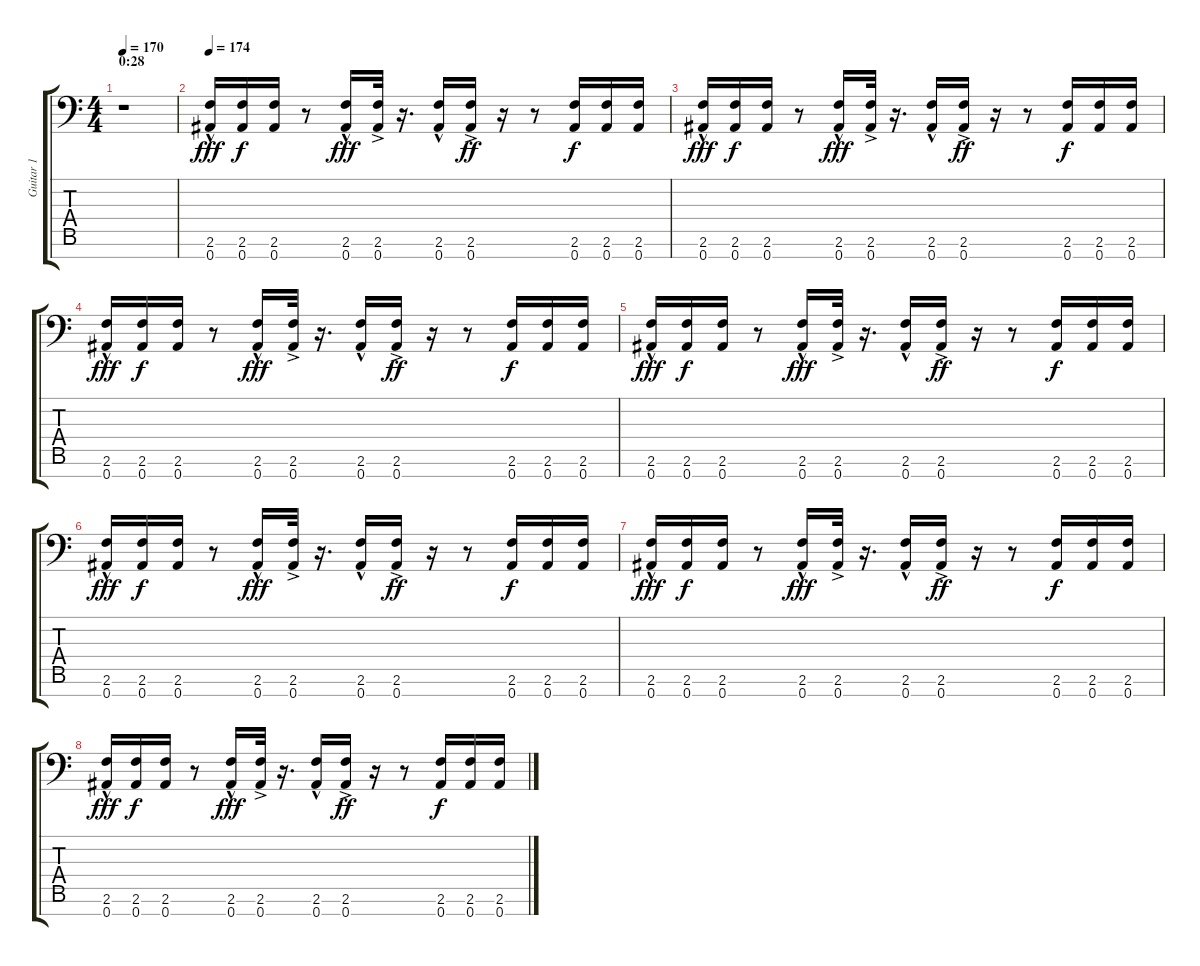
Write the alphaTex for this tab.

\track ("Guitar 1" "Guitar 1") {instrument distortionguitar}
\staff {score tabs}
\tuning (Eb4 Bb3 Gb3 Db3 Ab2 Eb2 Bb1) {hide}
\ts (4 4)
\section ("" "0:28")
\tempo 170
\clef f4
\ks c
r.1{dy fff instrument distortionguitar} |
\tempo 174
(2.6{hac} 0.7{hac}).16 (2.6 0.7).16{dy f} (2.6 0.7).16 r.8 (2.6{hac} 0.7{hac}).16{dy fff} (2.6{ac} 0.7{ac}).32 r.16{d} (2.6{hac} 0.7{hac}).16 (2.6{ac} 0.7{ac}).16{dy ff} r.16 r.8 (2.6 0.7).16{dy f} (2.6 0.7).16 (2.6 0.7).16 |
(2.6{hac} 0.7{hac}).16{dy fff} (2.6 0.7).16{dy f} (2.6 0.7).16 r.8 (2.6{hac} 0.7{hac}).16{dy fff} (2.6{ac} 0.7{ac}).32 r.16{d} (2.6{hac} 0.7{hac}).16 (2.6{ac} 0.7{ac}).16{dy ff} r.16 r.8 (2.6 0.7).16{dy f} (2.6 0.7).16 (2.6 0.7).16 |
(2.6{hac} 0.7{hac}).16{dy fff} (2.6 0.7).16{dy f} (2.6 0.7).16 r.8 (2.6{hac} 0.7{hac}).16{dy fff} (2.6{ac} 0.7{ac}).32 r.16{d} (2.6{hac} 0.7{hac}).16 (2.6{ac} 0.7{ac}).16{dy ff} r.16 r.8 (2.6 0.7).16{dy f} (2.6 0.7).16 (2.6 0.7).16 |
(2.6{hac} 0.7{hac}).16{dy fff} (2.6 0.7).16{dy f} (2.6 0.7).16 r.8 (2.6{hac} 0.7{hac}).16{dy fff} (2.6{ac} 0.7{ac}).32 r.16{d} (2.6{hac} 0.7{hac}).16 (2.6{ac} 0.7{ac}).16{dy ff} r.16 r.8 (2.6 0.7).16{dy f} (2.6 0.7).16 (2.6 0.7).16 |
(2.6{hac} 0.7{hac}).16{dy fff} (2.6 0.7).16{dy f} (2.6 0.7).16 r.8 (2.6{hac} 0.7{hac}).16{dy fff} (2.6{ac} 0.7{ac}).32 r.16{d} (2.6{hac} 0.7{hac}).16 (2.6{ac} 0.7{ac}).16{dy ff} r.16 r.8 (2.6 0.7).16{dy f} (2.6 0.7).16 (2.6 0.7).16 |
(2.6{hac} 0.7{hac}).16{dy fff} (2.6 0.7).16{dy f} (2.6 0.7).16 r.8 (2.6{hac} 0.7{hac}).16{dy fff} (2.6{ac} 0.7{ac}).32 r.16{d} (2.6{hac} 0.7{hac}).16 (2.6{ac} 0.7{ac}).16{dy ff} r.16 r.8 (2.6 0.7).16{dy f} (2.6 0.7).16 (2.6 0.7).16 |
(2.6{hac} 0.7{hac}).16{dy fff} (2.6 0.7).16{dy f} (2.6 0.7).16 r.8 (2.6{hac} 0.7{hac}).16{dy fff} (2.6{ac} 0.7{ac}).32 r.16{d} (2.6{hac} 0.7{hac}).16 (2.6{ac} 0.7{ac}).16{dy ff} r.16 r.8 (2.6 0.7).16{dy f} (2.6 0.7).16 (2.6 0.7).16
